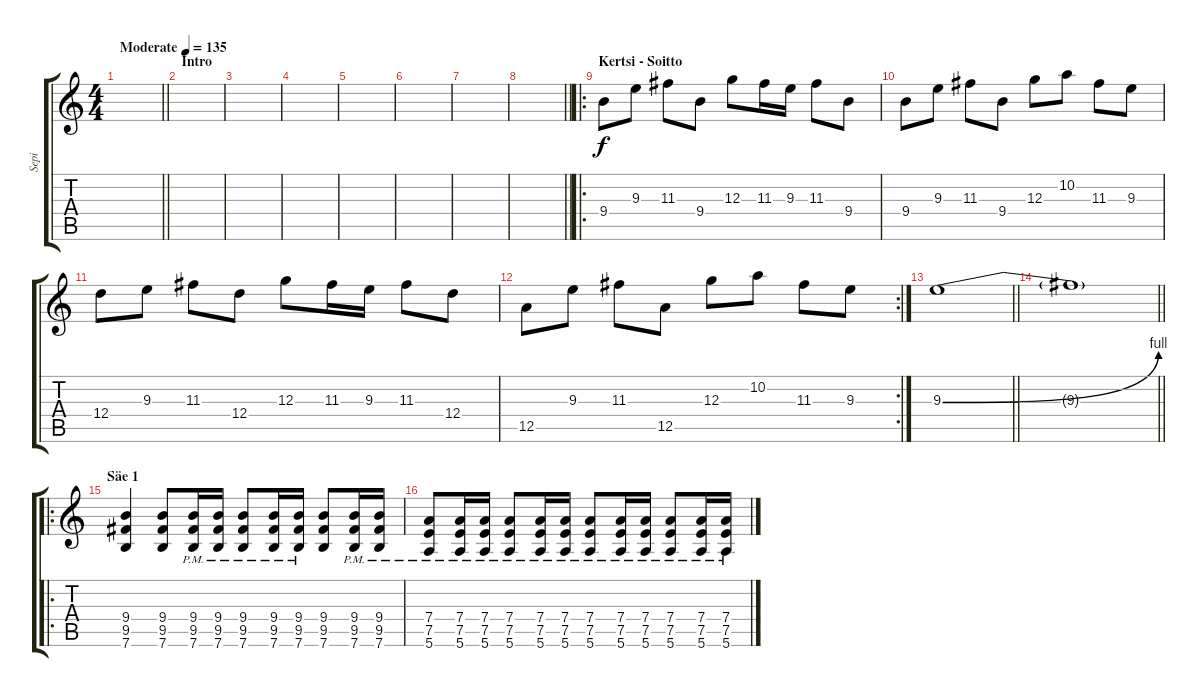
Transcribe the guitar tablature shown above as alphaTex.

\track ("Sepi" "Sepi") {instrument overdrivenguitar}
\staff {score tabs}
\tuning (E4 B3 G3 D3 A2 E2) {hide}
\ts (4 4)
\tempo (135 "Moderate")
\clef g2
\barLineRight lightlight
\ks c
|
\section ("" "Intro")
|
|
|
|
|
|
\barLineRight lightlight
|
\ro
\section ("" "Kertsi - Soitto")
9.4.8 9.3.8 11.3.8 9.4.8 12.3.8 11.3.16 9.3.16 11.3.8 9.4.8 |
9.4.8 9.3.8 11.3.8 9.4.8 12.3.8 10.2.8 11.3.8 9.3.8 |
12.4.8 9.3.8 11.3.8 12.4.8 12.3.8 11.3.16 9.3.16 11.3.8 12.4.8 |
\rc 2
12.5.8 9.3.8 11.3.8 12.5.8 12.3.8 10.2.8 11.3.8 9.3.8 |
\barLineRight lightlight
9.3{be (bend 0 0 60 4)}.1 |
\barLineRight lightlight
9.3{t}.1 |
\ro
\section ("" "Säe 1")
(9.4 9.5 7.6).4 (9.4 9.5 7.6).8 (9.4{pm} 9.5{pm} 7.6{pm}).16 (9.4{pm} 9.5{pm} 7.6{pm}).16 (9.4{pm} 9.5{pm} 7.6{pm}).8 (9.4{pm} 9.5{pm} 7.6{pm}).16 (9.4{pm} 9.5{pm} 7.6{pm}).16 (9.4 9.5 7.6).8 (9.4{pm} 9.5{pm} 7.6{pm}).16 (9.4{pm} 9.5{pm} 7.6{pm}).16 |
(7.4{pm} 7.5{pm} 5.6{pm}).8 (7.4{pm} 7.5{pm} 5.6{pm}).16 (7.4{pm} 7.5{pm} 5.6{pm}).16 (7.4{pm} 7.5{pm} 5.6{pm}).8 (7.4{pm} 7.5{pm} 5.6{pm}).16 (7.4{pm} 7.5{pm} 5.6{pm}).16 (7.4{pm} 7.5{pm} 5.6{pm}).8 (7.4{pm} 7.5{pm} 5.6{pm}).16 (7.4{pm} 7.5{pm} 5.6{pm}).16 (7.4{pm} 7.5{pm} 5.6{pm}).8 (7.4{pm} 7.5{pm} 5.6{pm}).16 (7.4{pm} 7.5{pm} 5.6{pm}).16
